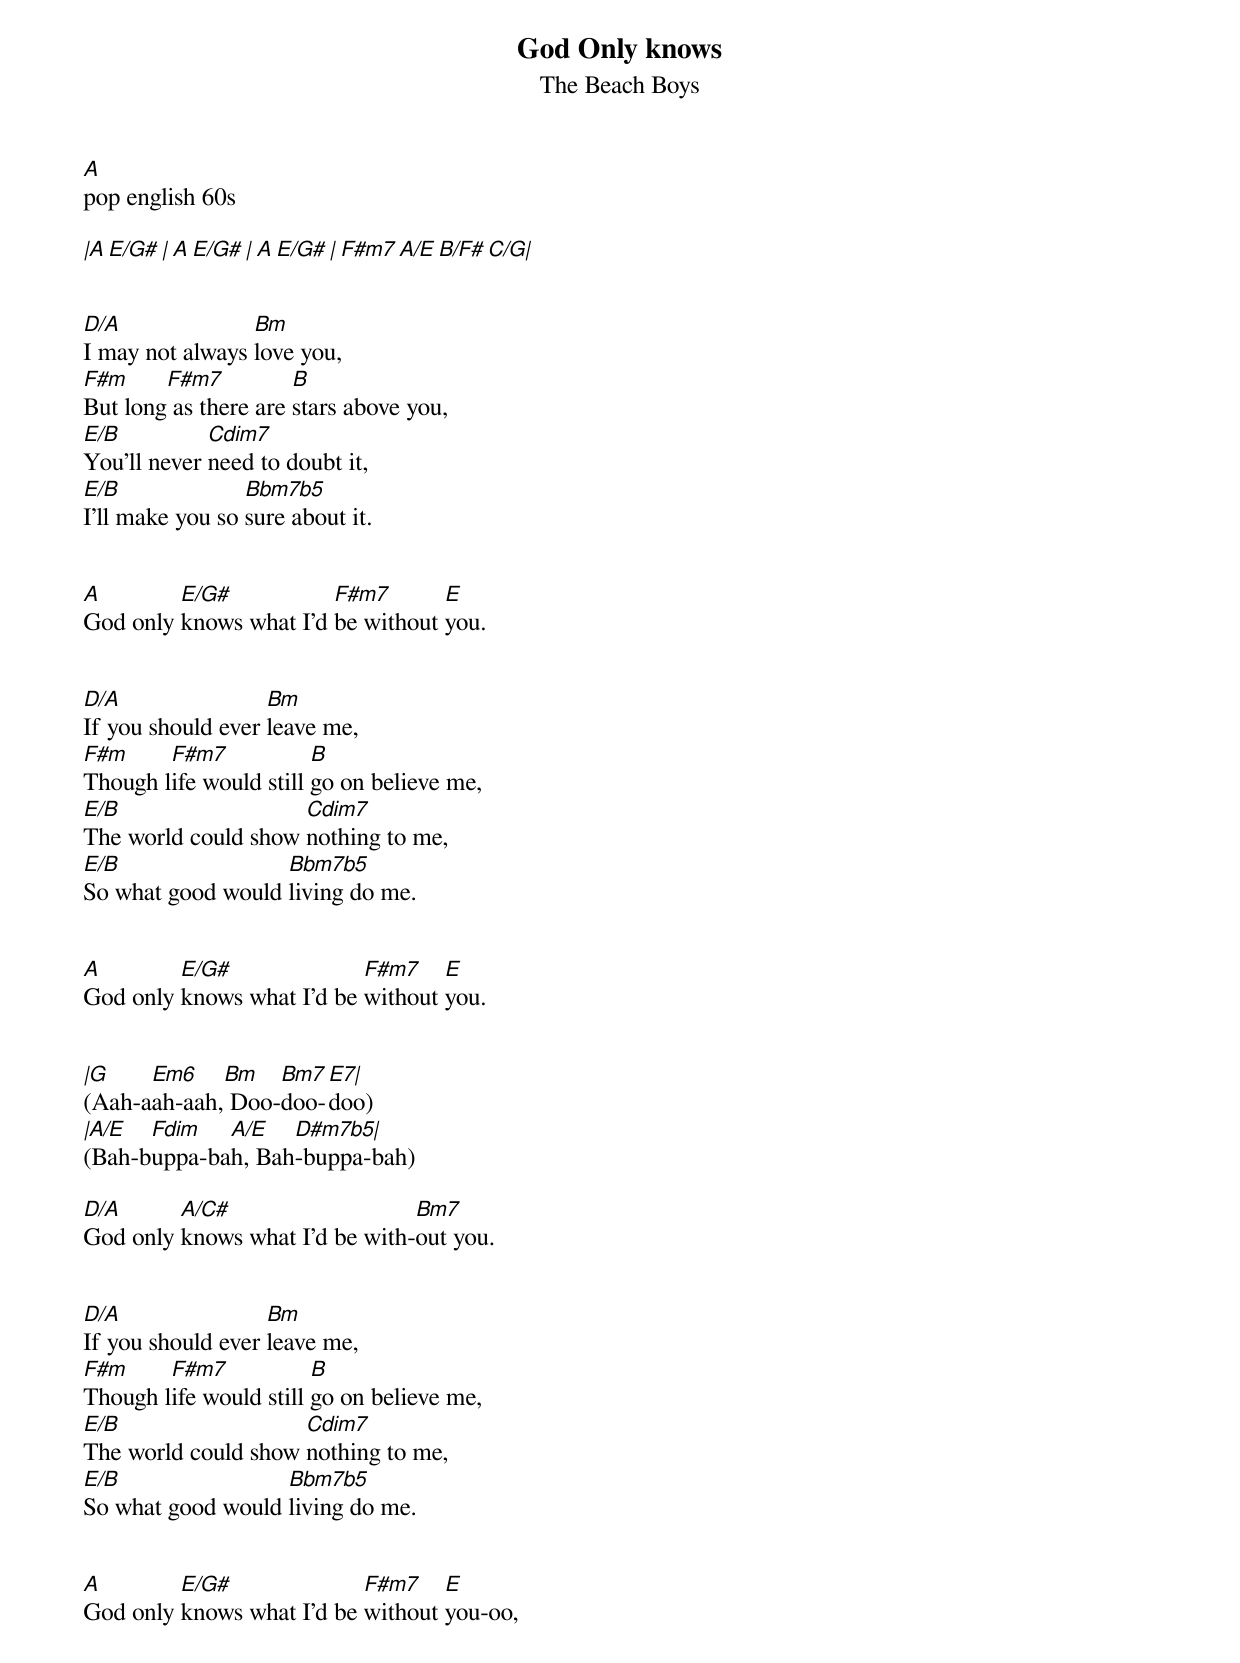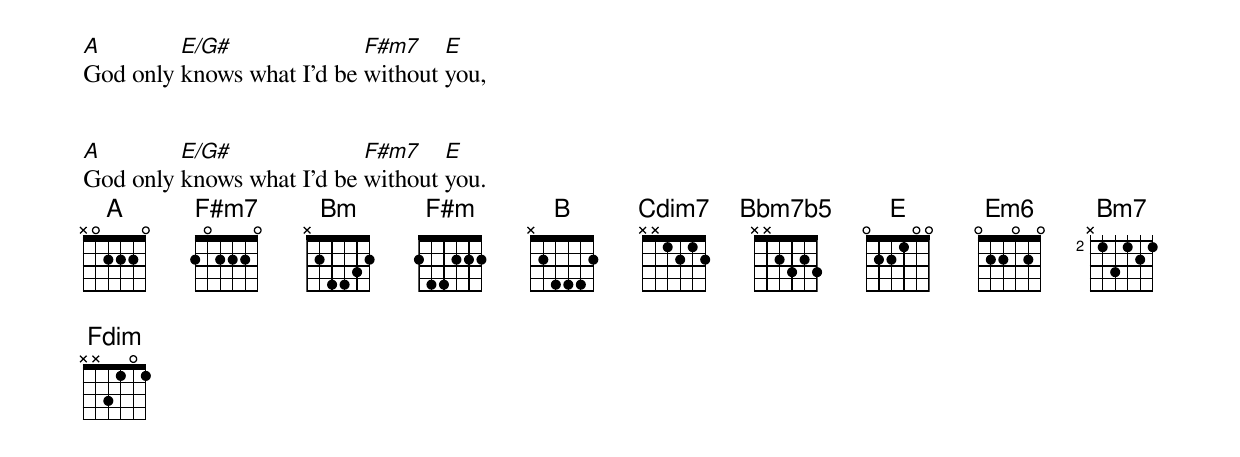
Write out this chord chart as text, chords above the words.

God Only knows
The Beach Boys
A
pop english 60s

|A    E/G# | A    E/G#  | A    E/G#  | F#m7  A/E  B/F#  C/G|


D/A              Bm
I may not always love you,
F#m     F#m7          B
But long as there are stars above you,
E/B          Cdim7
You’ll never need to doubt it,
E/B              Bbm7b5
I'll make you so sure about it.


A        E/G#           F#m7       E
God only knows what I'd be without you.


D/A                Bm
If you should ever leave me,
F#m     F#m7            B
Though life would still go on believe me,
E/B                  Cdim7
The world could show nothing to me,
E/B                Bbm7b5
So what good would living do me.


A        E/G#              F#m7    E
God only knows what I'd be without you.


|G    Em6    Bm   Bm7 E7|
(Aah-aah-aah, Doo-doo-doo)
|A/E  Fdim   A/E   D#m7b5|
(Bah-buppa-bah, Bah-buppa-bah)

D/A      A/C#                   Bm7
God only knows what I'd be with-out you.


D/A                Bm
If you should ever leave me,
F#m     F#m7            B
Though life would still go on believe me,
E/B                  Cdim7
The world could show nothing to me,
E/B                Bbm7b5
So what good would living do me.


A        E/G#              F#m7    E
God only knows what I'd be without you-oo,
A        E/G#              F#m7    E
God only knows what I'd be without you,


A        E/G#              F#m7    E
God only knows what I'd be without you.
